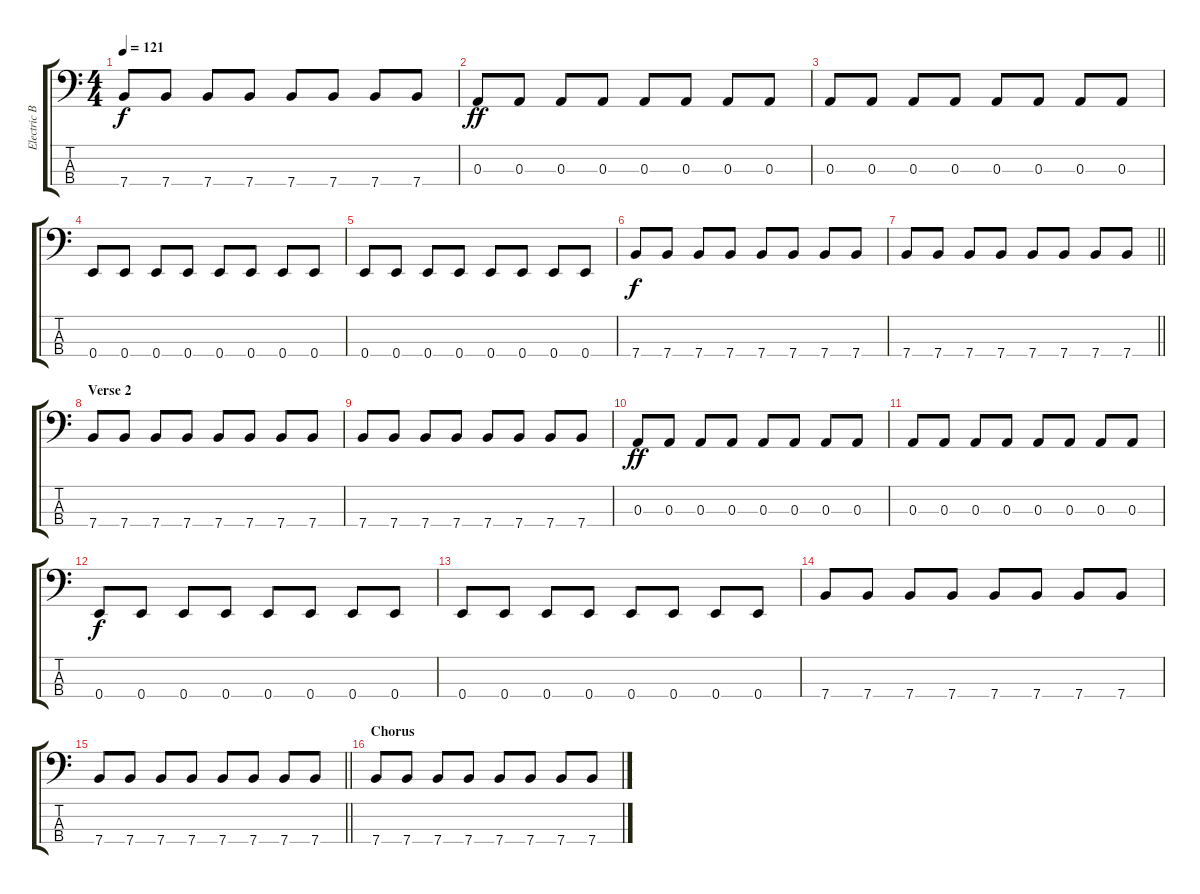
\track ("Electric Bass" "Electric B") {instrument electricbassfinger}
\staff {score tabs}
\tuning (G2 D2 A1 E1) {hide}
\ts (4 4)
\tempo 121
\clef f4
\ks c
7.4.8{dy f} 7.4.8 7.4.8 7.4.8 7.4.8 7.4.8 7.4.8 7.4.8 |
0.3.8{dy ff} 0.3.8 0.3.8 0.3.8 0.3.8 0.3.8 0.3.8 0.3.8 |
0.3.8 0.3.8 0.3.8 0.3.8 0.3.8 0.3.8 0.3.8 0.3.8 |
0.4.8 0.4.8 0.4.8 0.4.8 0.4.8 0.4.8 0.4.8 0.4.8 |
0.4.8 0.4.8 0.4.8 0.4.8 0.4.8 0.4.8 0.4.8 0.4.8 |
7.4.8{dy f} 7.4.8 7.4.8 7.4.8 7.4.8 7.4.8 7.4.8 7.4.8 |
\barLineRight lightlight
7.4.8 7.4.8 7.4.8 7.4.8 7.4.8 7.4.8 7.4.8 7.4.8 |
\section ("" "Verse 2")
7.4.8 7.4.8 7.4.8 7.4.8 7.4.8 7.4.8 7.4.8 7.4.8 |
7.4.8 7.4.8 7.4.8 7.4.8 7.4.8 7.4.8 7.4.8 7.4.8 |
0.3.8{dy ff} 0.3.8 0.3.8 0.3.8 0.3.8 0.3.8 0.3.8 0.3.8 |
0.3.8 0.3.8 0.3.8 0.3.8 0.3.8 0.3.8 0.3.8 0.3.8 |
0.4.8{dy f} 0.4.8 0.4.8 0.4.8 0.4.8 0.4.8 0.4.8 0.4.8 |
0.4.8 0.4.8 0.4.8 0.4.8 0.4.8 0.4.8 0.4.8 0.4.8 |
7.4.8 7.4.8 7.4.8 7.4.8 7.4.8 7.4.8 7.4.8 7.4.8 |
\barLineRight lightlight
7.4.8 7.4.8 7.4.8 7.4.8 7.4.8 7.4.8 7.4.8 7.4.8 |
\section ("" "Chorus")
7.4.8 7.4.8 7.4.8 7.4.8 7.4.8 7.4.8 7.4.8 7.4.8
